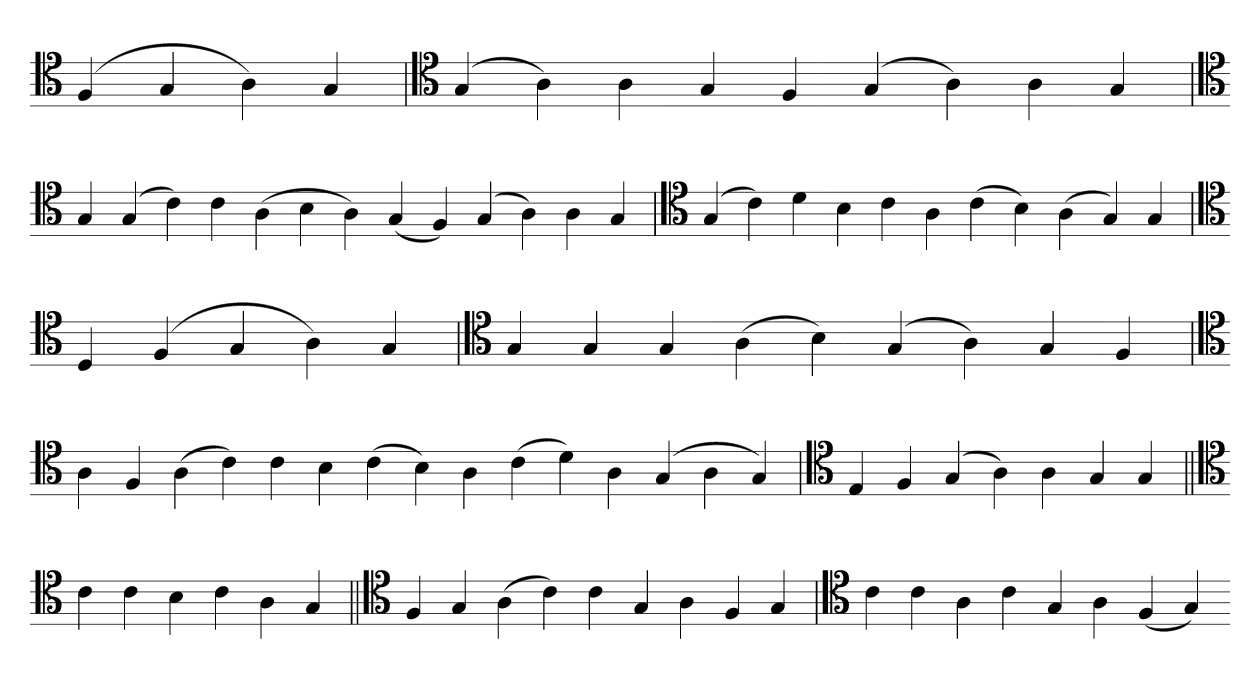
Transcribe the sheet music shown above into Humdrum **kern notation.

**kern
*part1
*staff1
*clefC4
=
(4F
4G
4A)
4G
=`
*clefC4
(4G
4A)
4A
4G
4F
(4G
4A)
4A
4G
=`
*clefC4
4G
(4G
4c)
4c
(4A
4B
4A)
(4G
4F)
(4G
4A)
4A
4G
='
*clefC4
(4G
4c)
4d
4B
4c
4A
(4c
4B)
(4A
4G)
4G
=
*clefC4
4D
(4F
4G
4A)
4G
=`
*clefC4
4G
4G
4G
(4A
4B)
(4G
4A)
4G
4F
='
*clefC4
4A
4F
(4A
4c)
4c
4B
(4c
4B)
4A
(4c
4d)
4A
(4G
4A
4G)
=`
*clefC4
4E
4F
(4G
4A)
4A
4G
4G
=||
*clefC4
4c
4c
4B
4c
4A
4G
=||
*clefC4
4F
4G
(4A
4c)
4c
4G
4A
4F
4G
=`
*clefC4
4c
4c
4A
4c
4G
4A
(4F
4G)
=-
*-
